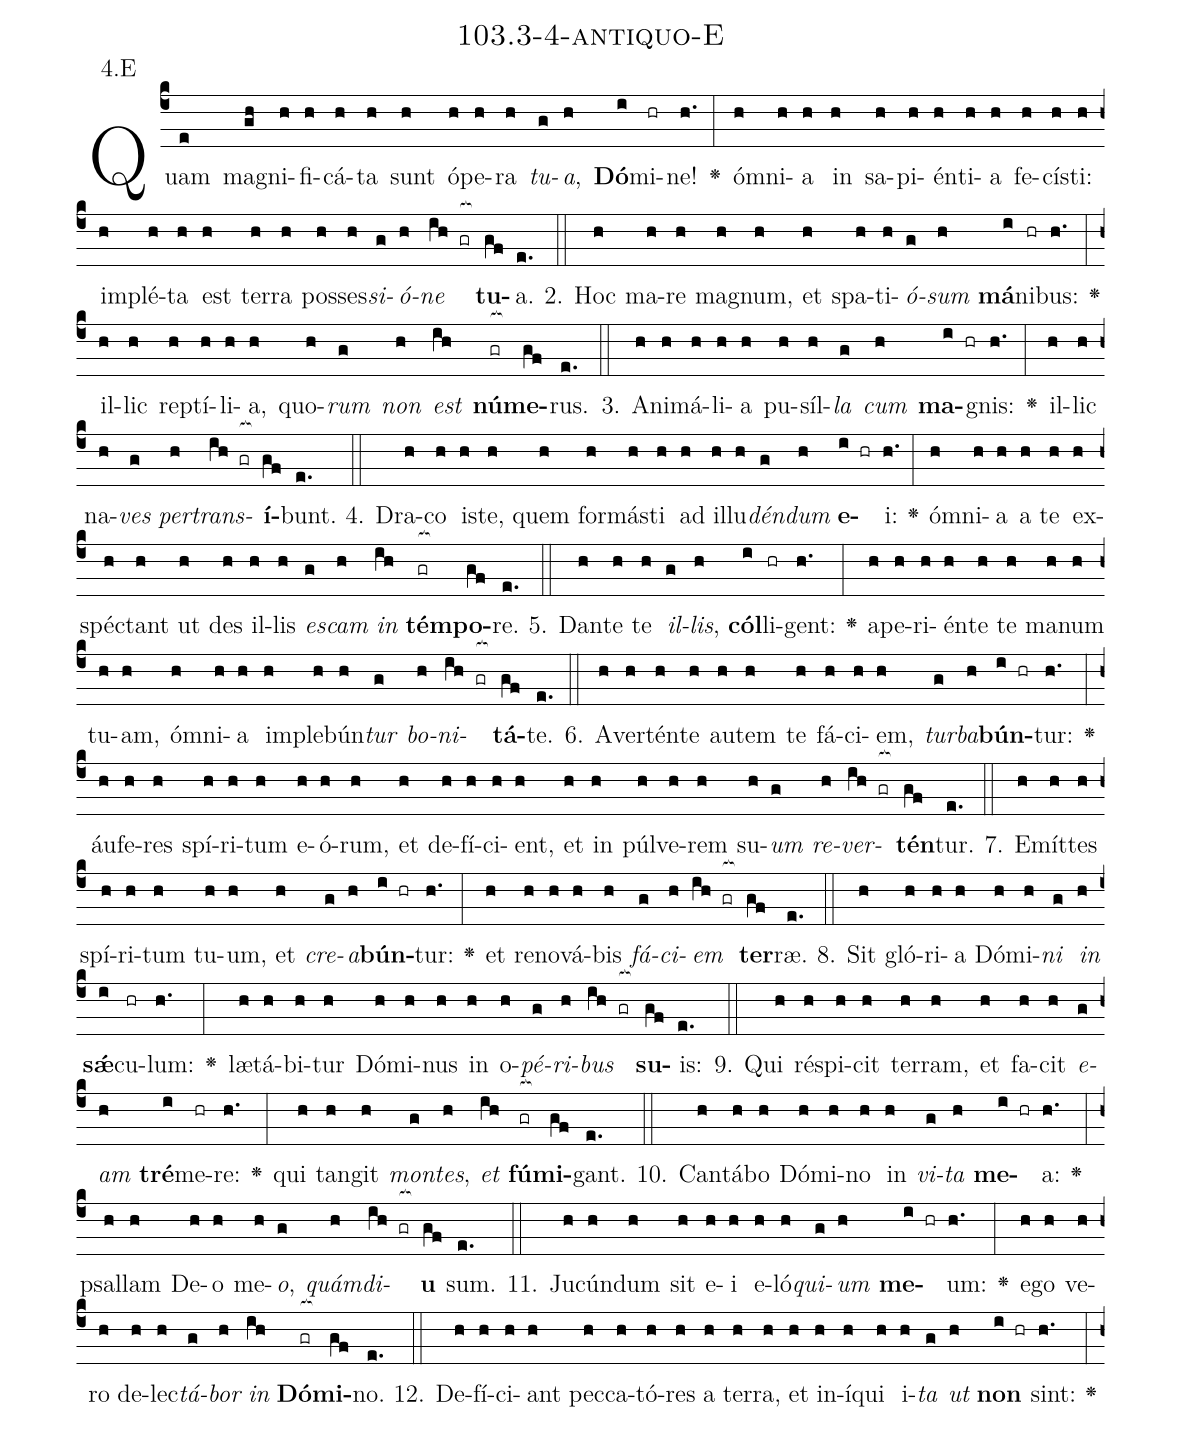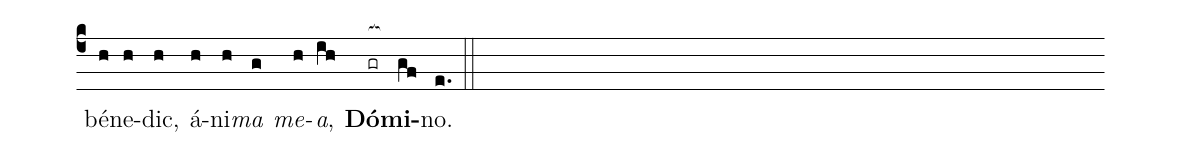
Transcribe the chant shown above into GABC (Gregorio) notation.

name: 103.3-4-antiquo-E;
annotation: 4.E;
%%
(c4)Quam(e) ma(gh)gni(h)fi(h)cá(h)ta(h) sunt(h) ó(h)pe(h)ra(h) <i>tu</i>(g)<i>a</i>,(h) <b>Dó</b>(i)mi(hr)ne!(h.) <v>\greheightstar</v>(:) óm(h)ni(h)a(h) in(h) sa(h)pi(h)én(h)ti(h)a(h) fe(h)cís(h)ti:(h) im(h)plé(h)ta(h) est(h) ter(h)ra(h) pos(h)ses(h)<i>si</i>(g)<i>ó</i>(h)<i>ne</i>(ih gr[ocb:1{]) <b>tu</b>(gf[ocb:0}])a.(e.) (::)
2. Hoc(h) ma(h)re(h) ma(h)gnum,(h) et(h) spa(h)ti(h)<i>ó</i>(g)<i>sum</i>(h) <b>má</b>(i)ni(hr)bus:(h.) <v>\greheightstar</v>(:) il(h)lic(h) rep(h)tí(h)li(h)a,(h) quo(h)<i>rum</i>(g) <i>non</i>(h) <i>est</i>(ih) <b>nú</b>(gr[ocb:1{])<b>me</b>(gf[ocb:0}])rus.(e.) (::)
3. A(h)ni(h)má(h)li(h)a(h) pu(h)síl(h)<i>la</i>(g) <i>cum</i>(h) <b>ma</b>(i hr)gnis:(h.) <v>\greheightstar</v>(:) il(h)lic(h) na(h)<i>ves</i>(g) <i>per</i>(h)<i>trans</i>(ih gr[ocb:1{])<b>í</b>(gf[ocb:0}])bunt.(e.) (::)
4. Dra(h)co(h) is(h)te,(h) quem(h) for(h)más(h)ti(h) ad(h) il(h)lu(h)<i>dén</i>(g)<i>dum</i>(h) <b>e</b>(i hr)i:(h.) <v>\greheightstar</v>(:) óm(h)ni(h)a(h) a(h) te(h) ex(h)spéc(h)tant(h) ut(h) des(h) il(h)lis(h) <i>es</i>(g)<i>cam</i>(h) <i>in</i>(ih) <b>tém</b>(gr[ocb:1{])<b>po</b>(gf[ocb:0}])re.(e.) (::)
5. Dan(h)te(h) te(h) <i>il</i>(g)<i>lis</i>,(h) <b>cól</b>(i)li(hr)gent:(h.) <v>\greheightstar</v>(:) a(h)pe(h)ri(h)én(h)te(h) te(h) ma(h)num(h) tu(h)am,(h) óm(h)ni(h)a(h) im(h)ple(h)bún(h)<i>tur</i>(g) <i>bo</i>(h)<i>ni</i>(ih gr[ocb:1{])<b>tá</b>(gf[ocb:0}])te.(e.) (::)
6. A(h)ver(h)tén(h)te(h) au(h)tem(h) te(h) fá(h)ci(h)em,(h) <i>tur</i>(g)<i>ba</i>(h)<b>bún</b>(i hr)tur:(h.) <v>\greheightstar</v>(:) áu(h)fe(h)res(h) spí(h)ri(h)tum(h) e(h)ó(h)rum,(h) et(h) de(h)fí(h)ci(h)ent,(h) et(h) in(h) púl(h)ve(h)rem(h) su(h)<i>um</i>(g) <i>re</i>(h)<i>ver</i>(ih gr[ocb:1{])<b>tén</b>(gf[ocb:0}])tur.(e.) (::)
7. E(h)mít(h)tes(h) spí(h)ri(h)tum(h) tu(h)um,(h) et(h) <i>cre</i>(g)<i>a</i>(h)<b>bún</b>(i hr)tur:(h.) <v>\greheightstar</v>(:) et(h) re(h)no(h)vá(h)bis(h) <i>fá</i>(g)<i>ci</i>(h)<i>em</i>(ih gr[ocb:1{]) <b>ter</b>(gf[ocb:0}])ræ.(e.) (::)
8. Sit(h) gló(h)ri(h)a(h) Dó(h)mi(h)<i>ni</i>(g) <i>in</i>(h) <b>sǽ</b>(i)cu(hr)lum:(h.) <v>\greheightstar</v>(:) læ(h)tá(h)bi(h)tur(h) Dó(h)mi(h)nus(h) in(h) o(h)<i>pé</i>(g)<i>ri</i>(h)<i>bus</i>(ih gr[ocb:1{]) <b>su</b>(gf[ocb:0}])is:(e.) (::)
9. Qui(h) ré(h)spi(h)cit(h) ter(h)ram,(h) et(h) fa(h)cit(h) <i>e</i>(g)<i>am</i>(h) <b>tré</b>(i)me(hr)re:(h.) <v>\greheightstar</v>(:) qui(h) tan(h)git(h) <i>mon</i>(g)<i>tes</i>,(h) <i>et</i>(ih) <b>fú</b>(gr[ocb:1{])<b>mi</b>(gf[ocb:0}])gant.(e.) (::)
10. Can(h)tá(h)bo(h) Dó(h)mi(h)no(h) in(h) <i>vi</i>(g)<i>ta</i>(h) <b>me</b>(i hr)a:(h.) <v>\greheightstar</v>(:) psal(h)lam(h) De(h)o(h) me(h)<i>o</i>,(g) <i>quám</i>(h)<i>di</i>(ih gr[ocb:1{])<b>u</b>(gf[ocb:0}]) sum.(e.) (::)
11. Ju(h)cún(h)dum(h) sit(h) e(h)i(h) e(h)ló(h)<i>qui</i>(g)<i>um</i>(h) <b>me</b>(i hr)um:(h.) <v>\greheightstar</v>(:) e(h)go(h) ve(h)ro(h) de(h)lec(h)<i>tá</i>(g)<i>bor</i>(h) <i>in</i>(ih) <b>Dó</b>(gr[ocb:1{])<b>mi</b>(gf[ocb:0}])no.(e.) (::)
12. De(h)fí(h)ci(h)ant(h) pec(h)ca(h)tó(h)res(h) a(h) ter(h)ra,(h) et(h) in(h)í(h)qui(h) i(h)<i>ta</i>(g) <i>ut</i>(h) <b>non</b>(i hr) sint:(h.) <v>\greheightstar</v>(:) bé(h)ne(h)dic,(h) á(h)ni(h)<i>ma</i>(g) <i>me</i>(h)<i>a</i>,(ih) <b>Dó</b>(gr[ocb:1{])<b>mi</b>(gf[ocb:0}])no.(e.) (::)
